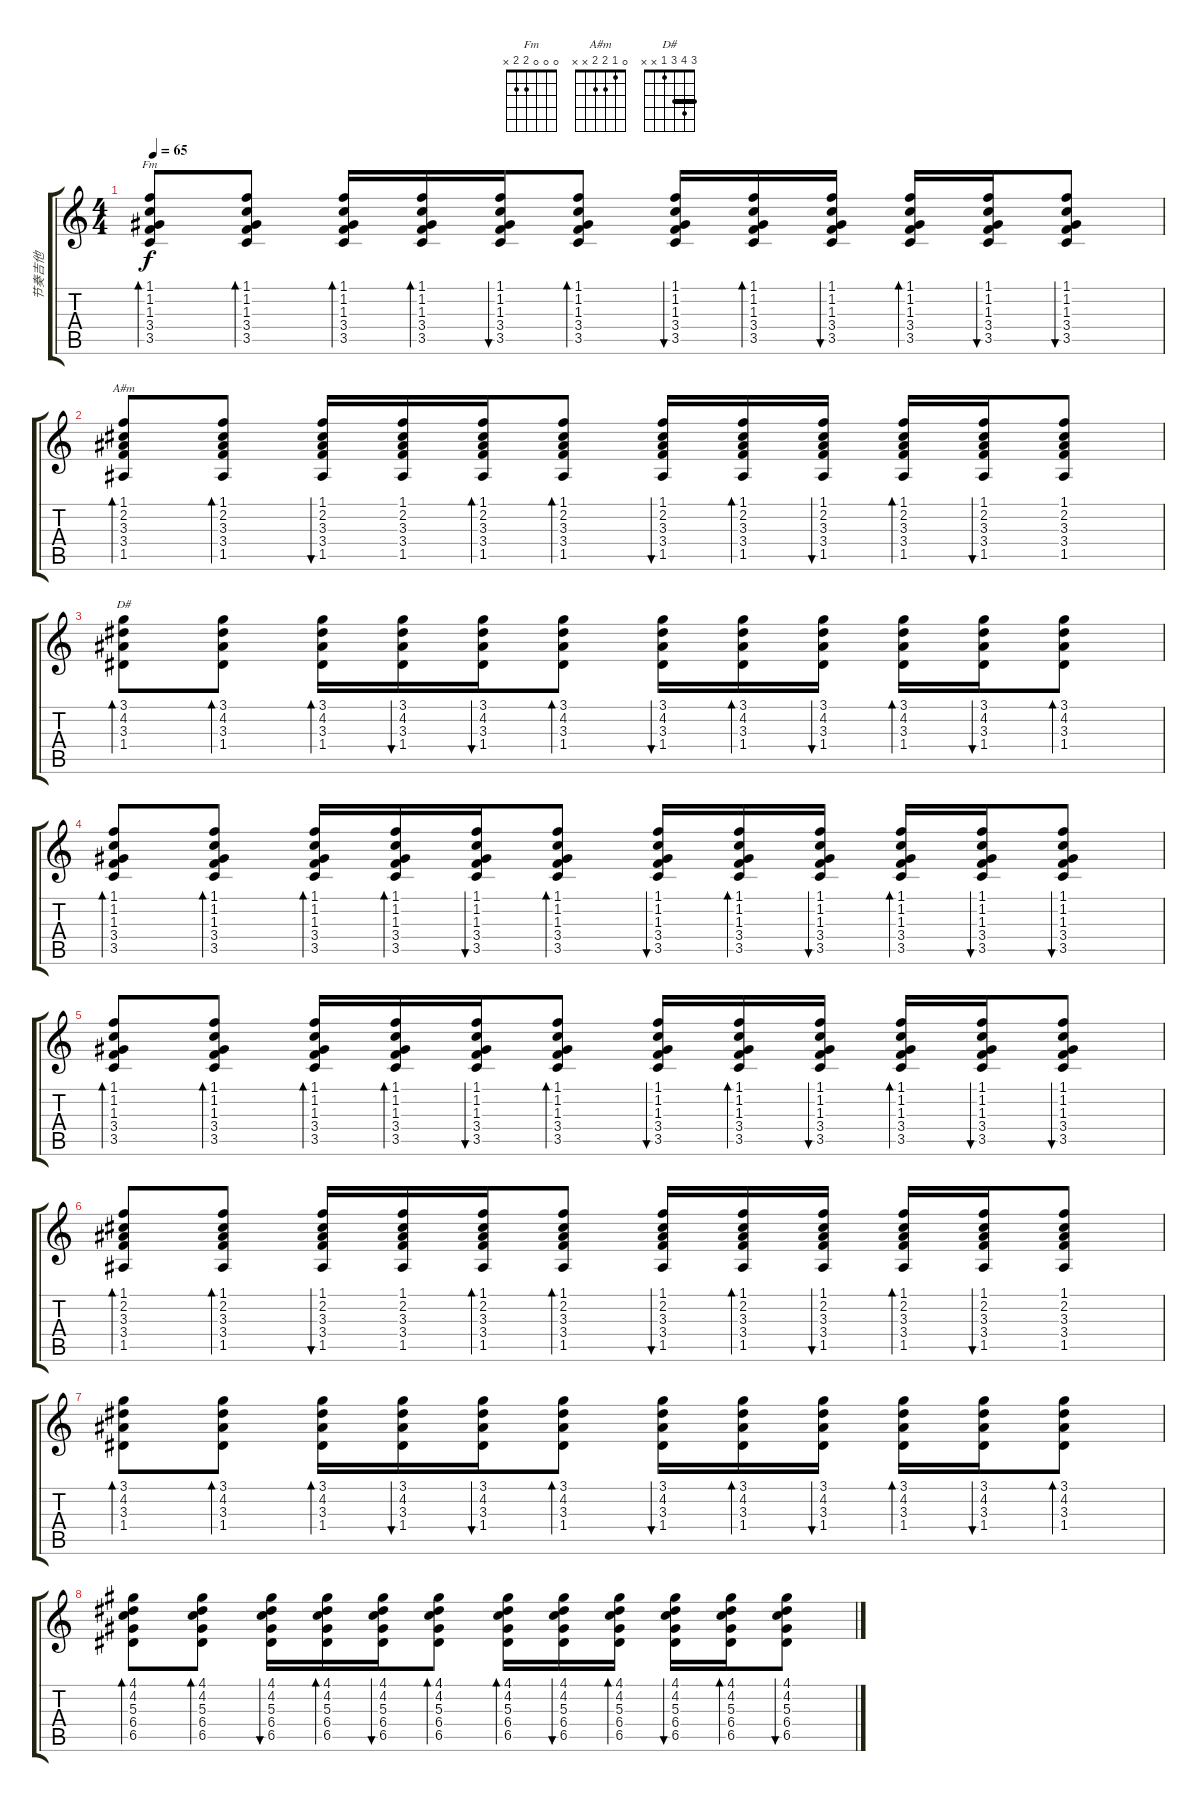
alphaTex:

\track ("节奏吉他" "节奏吉他") {instrument acousticguitarsteel}
\staff {score tabs}
\tuning (E4 B3 G3 D3 A2 E2) {hide}
\chord ("Fm" 0 0 0 2 2 x)
\chord ("A#m" 0 1 2 2 x x)
\chord ("D#" 3 4 3 1 x x) {barre 3}
\ts (4 4)
\tempo 65
\clef g2
\ks c
(1.1 1.2 1.3 3.4 3.5).8{bd 60 ch "Fm" dy f} (1.1 1.2 1.3 3.4 3.5).8{bd 60} (1.1 1.2 1.3 3.4 3.5).16{bd 60} (1.1 1.2 1.3 3.4 3.5).16{bd 60} (1.1 1.2 1.3 3.4 3.5).16{bu 60} (1.1 1.2 1.3 3.4 3.5).8{bd 60} (1.1 1.2 1.3 3.4 3.5).16{bu 60} (1.1 1.2 1.3 3.4 3.5).16{bd 60} (1.1 1.2 1.3 3.4 3.5).16{bu 60} (1.1 1.2 1.3 3.4 3.5).16{bd 60} (1.1 1.2 1.3 3.4 3.5).16{bu 60} (1.1 1.2 1.3 3.4 3.5).8{bu 60} |
(1.1 2.2 3.3 3.4 1.5).8{bd 60 ch "A#m"} (1.1 2.2 3.3 3.4 1.5).8{bd 60} (1.1 2.2 3.3 3.4 1.5).16{bu 60} (1.1 2.2 3.3 3.4 1.5).16 (1.1 2.2 3.3 3.4 1.5).16{bd 60} (1.1 2.2 3.3 3.4 1.5).8{bd 60} (1.1 2.2 3.3 3.4 1.5).16{bu 60} (1.1 2.2 3.3 3.4 1.5).16{bd 60} (1.1 2.2 3.3 3.4 1.5).16{bu 60} (1.1 2.2 3.3 3.4 1.5).16{bd 60} (1.1 2.2 3.3 3.4 1.5).16{bu 60} (1.1 2.2 3.3 3.4 1.5).8 |
(3.1 4.2 3.3 1.4).8{bd 60 ch "D#"} (3.1 4.2 3.3 1.4).8{bd 60} (3.1 4.2 3.3 1.4).16{bd 60} (3.1 4.2 3.3 1.4).16{bu 60} (3.1 4.2 3.3 1.4).16{bu 60} (3.1 4.2 3.3 1.4).8{bd 60} (3.1 4.2 3.3 1.4).16{bu 60} (3.1 4.2 3.3 1.4).16{bd 60} (3.1 4.2 3.3 1.4).16{bu 60} (3.1 4.2 3.3 1.4).16{bd 60} (3.1 4.2 3.3 1.4).16{bu 60} (3.1 4.2 3.3 1.4).8{bd 60} |
(1.1 1.2 1.3 3.4 3.5).8{bd 60} (1.1 1.2 1.3 3.4 3.5).8{bd 60} (1.1 1.2 1.3 3.4 3.5).16{bd 60} (1.1 1.2 1.3 3.4 3.5).16{bd 60} (1.1 1.2 1.3 3.4 3.5).16{bu 60} (1.1 1.2 1.3 3.4 3.5).8{bd 60} (1.1 1.2 1.3 3.4 3.5).16{bu 60} (1.1 1.2 1.3 3.4 3.5).16{bd 60} (1.1 1.2 1.3 3.4 3.5).16{bu 60} (1.1 1.2 1.3 3.4 3.5).16{bd 60} (1.1 1.2 1.3 3.4 3.5).16{bu 60} (1.1 1.2 1.3 3.4 3.5).8{bu 60} |
(1.1 1.2 1.3 3.4 3.5).8{bd 60} (1.1 1.2 1.3 3.4 3.5).8{bd 60} (1.1 1.2 1.3 3.4 3.5).16{bd 60} (1.1 1.2 1.3 3.4 3.5).16{bd 60} (1.1 1.2 1.3 3.4 3.5).16{bu 60} (1.1 1.2 1.3 3.4 3.5).8{bd 60} (1.1 1.2 1.3 3.4 3.5).16{bu 60} (1.1 1.2 1.3 3.4 3.5).16{bd 60} (1.1 1.2 1.3 3.4 3.5).16{bu 60} (1.1 1.2 1.3 3.4 3.5).16{bd 60} (1.1 1.2 1.3 3.4 3.5).16{bu 60} (1.1 1.2 1.3 3.4 3.5).8{bu 60} |
(1.1 2.2 3.3 3.4 1.5).8{bd 60} (1.1 2.2 3.3 3.4 1.5).8{bd 60} (1.1 2.2 3.3 3.4 1.5).16{bu 60} (1.1 2.2 3.3 3.4 1.5).16 (1.1 2.2 3.3 3.4 1.5).16{bd 60} (1.1 2.2 3.3 3.4 1.5).8{bd 60} (1.1 2.2 3.3 3.4 1.5).16{bu 60} (1.1 2.2 3.3 3.4 1.5).16{bd 60} (1.1 2.2 3.3 3.4 1.5).16{bu 60} (1.1 2.2 3.3 3.4 1.5).16{bd 60} (1.1 2.2 3.3 3.4 1.5).16{bu 60} (1.1 2.2 3.3 3.4 1.5).8 |
(3.1 4.2 3.3 1.4).8{bd 60} (3.1 4.2 3.3 1.4).8{bd 60} (3.1 4.2 3.3 1.4).16{bd 60} (3.1 4.2 3.3 1.4).16{bu 60} (3.1 4.2 3.3 1.4).16{bu 60} (3.1 4.2 3.3 1.4).8{bd 60} (3.1 4.2 3.3 1.4).16{bu 60} (3.1 4.2 3.3 1.4).16{bd 60} (3.1 4.2 3.3 1.4).16{bu 60} (3.1 4.2 3.3 1.4).16{bd 60} (3.1 4.2 3.3 1.4).16{bu 60} (3.1 4.2 3.3 1.4).8{bd 60} |
(4.1 4.2 5.3 6.4 6.5).8{bd 60} (4.1 4.2 5.3 6.4 6.5).8{bd 60} (4.1 4.2 5.3 6.4 6.5).16{bu 60} (4.1 4.2 5.3 6.4 6.5).16{bd 60} (4.1 4.2 5.3 6.4 6.5).16{bu 60} (4.1 4.2 5.3 6.4 6.5).8{bd 60} (4.1 4.2 5.3 6.4 6.5).16{bd 60} (4.1 4.2 5.3 6.4 6.5).16{bu 60} (4.1 4.2 5.3 6.4 6.5).16{bd 60} (4.1 4.2 5.3 6.4 6.5).16{bu 60} (4.1 4.2 5.3 6.4 6.5).16{bd 60} (4.1 4.2 5.3 6.4 6.5).8{bu 60}
